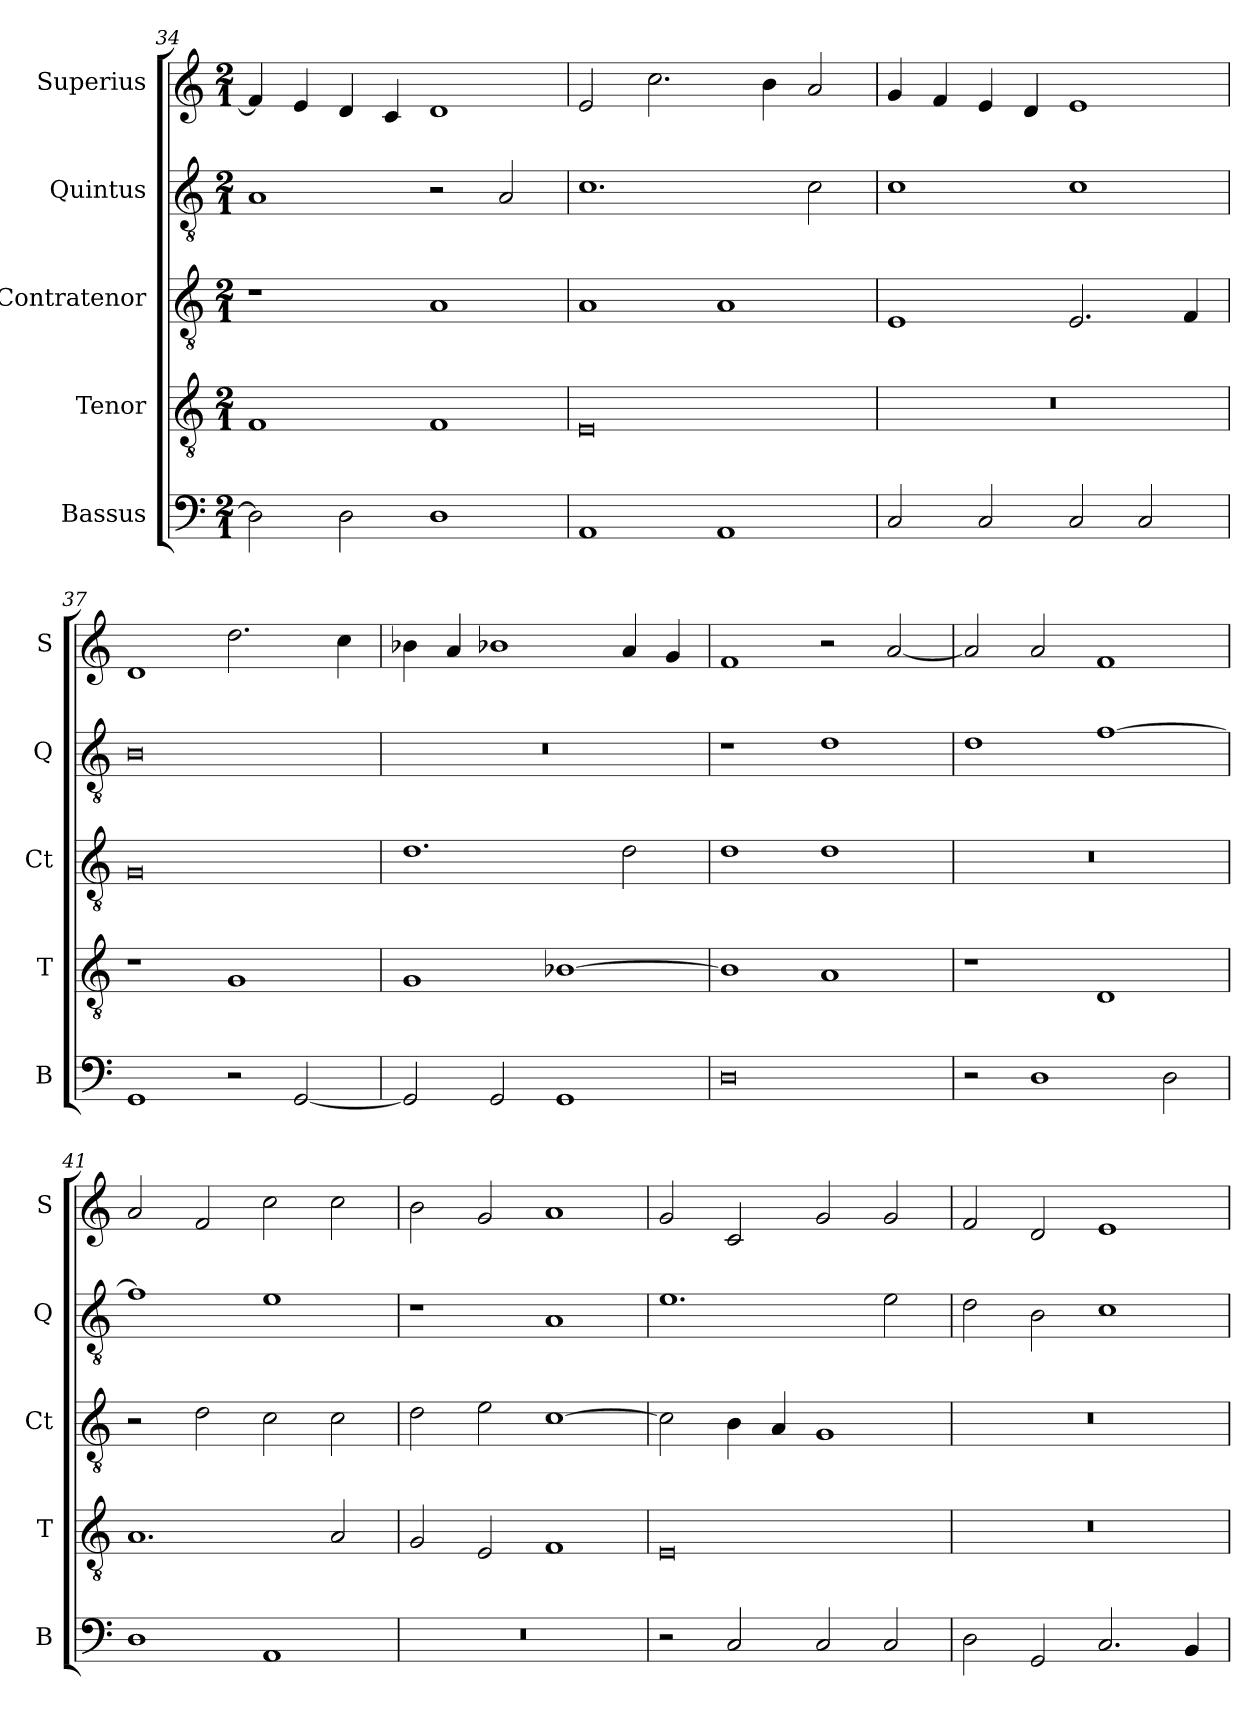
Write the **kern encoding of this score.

**kern	**kern	**kern	**kern	**kern
*part5	*part4	*part3	*part2	*part1
*staff5	*staff4	*staff3	*staff2	*staff1
*I"Bassus	*I"Tenor	*I"Contratenor	*I"Quintus	*I"Superius
*I'B	*I'T	*I'Ct	*I'Q	*I'S
*clefF4	*clefGv2	*clefGv2	*clefGv2	*clefG2
*k[]	*k[]	*k[]	*k[]	*k[]
*M2/1	*M2/1	*M2/1	*M2/1	*M2/1
=34	=34	=34	=34	=34
2D\]	1F	1r	1A	4f/]
.	.	.	.	4e/
2D\	.	.	.	4d/
.	.	.	.	4c/
1D	1F	1A	2r	1d
.	.	.	2A/	.
=35	=35	=35	=35	=35
1AA	0E	1A	1.c	2e/
.	.	.	.	2.cc\
1AA	.	1A	.	.
.	.	.	.	4b\
.	.	.	2c\	2a/
=36	=36	=36	=36	=36
2C/	0r	1E	1c	4g/
.	.	.	.	4f/
2C/	.	.	.	4e/
.	.	.	.	4d/
2C/	.	2.E/	1c	1e
2C/	.	.	.	.
.	.	4F/	.	.
=37	=37	=37	=37	=37
1GG	1r	0G	0B	1d
2r	1G	.	.	2.dd\
[2GG/	.	.	.	.
.	.	.	.	4cc\
=38	=38	=38	=38	=38
2GG/]	1G	1.d	0r	4b-X\
.	.	.	.	4a/
2GG/	.	.	.	1b-X
1GG	[1B-X	.	.	.
.	.	2d\	.	4a/
.	.	.	.	4g/
=39	=39	=39	=39	=39
0D	1B-]	1d	1r	1f
.	1A	1d	1d	2r
.	.	.	.	[2a/
=40	=40	=40	=40	=40
2r	1r	0r	1d	2a/]
1D	.	.	.	2a/
.	1D	.	[1f	1f
2D\	.	.	.	.
=41	=41	=41	=41	=41
1D	1.A	2r	1f]	2a/
.	.	2d\	.	2f/
1AA	.	2c\	1e	2cc\
.	2A/	2c\	.	2cc\
=42	=42	=42	=42	=42
0r	2G/	2d\	1r	2b\
.	2E/	2e\	.	2g/
.	1F	[1c	1A	1a
=43	=43	=43	=43	=43
2r	0E	2c\]	1.e	2g/
2C/	.	4B\	.	2c/
.	.	4A/	.	.
2C/	.	1G	.	2g/
2C/	.	.	2e\	2g/
=44	=44	=44	=44	=44
2D\	0r	0r	2d\	2f/
2GG/	.	.	2B\	2d/
2.C/	.	.	1c	1e
4BB/	.	.	.	.
=	=	=	=	=
*-	*-	*-	*-	*-
